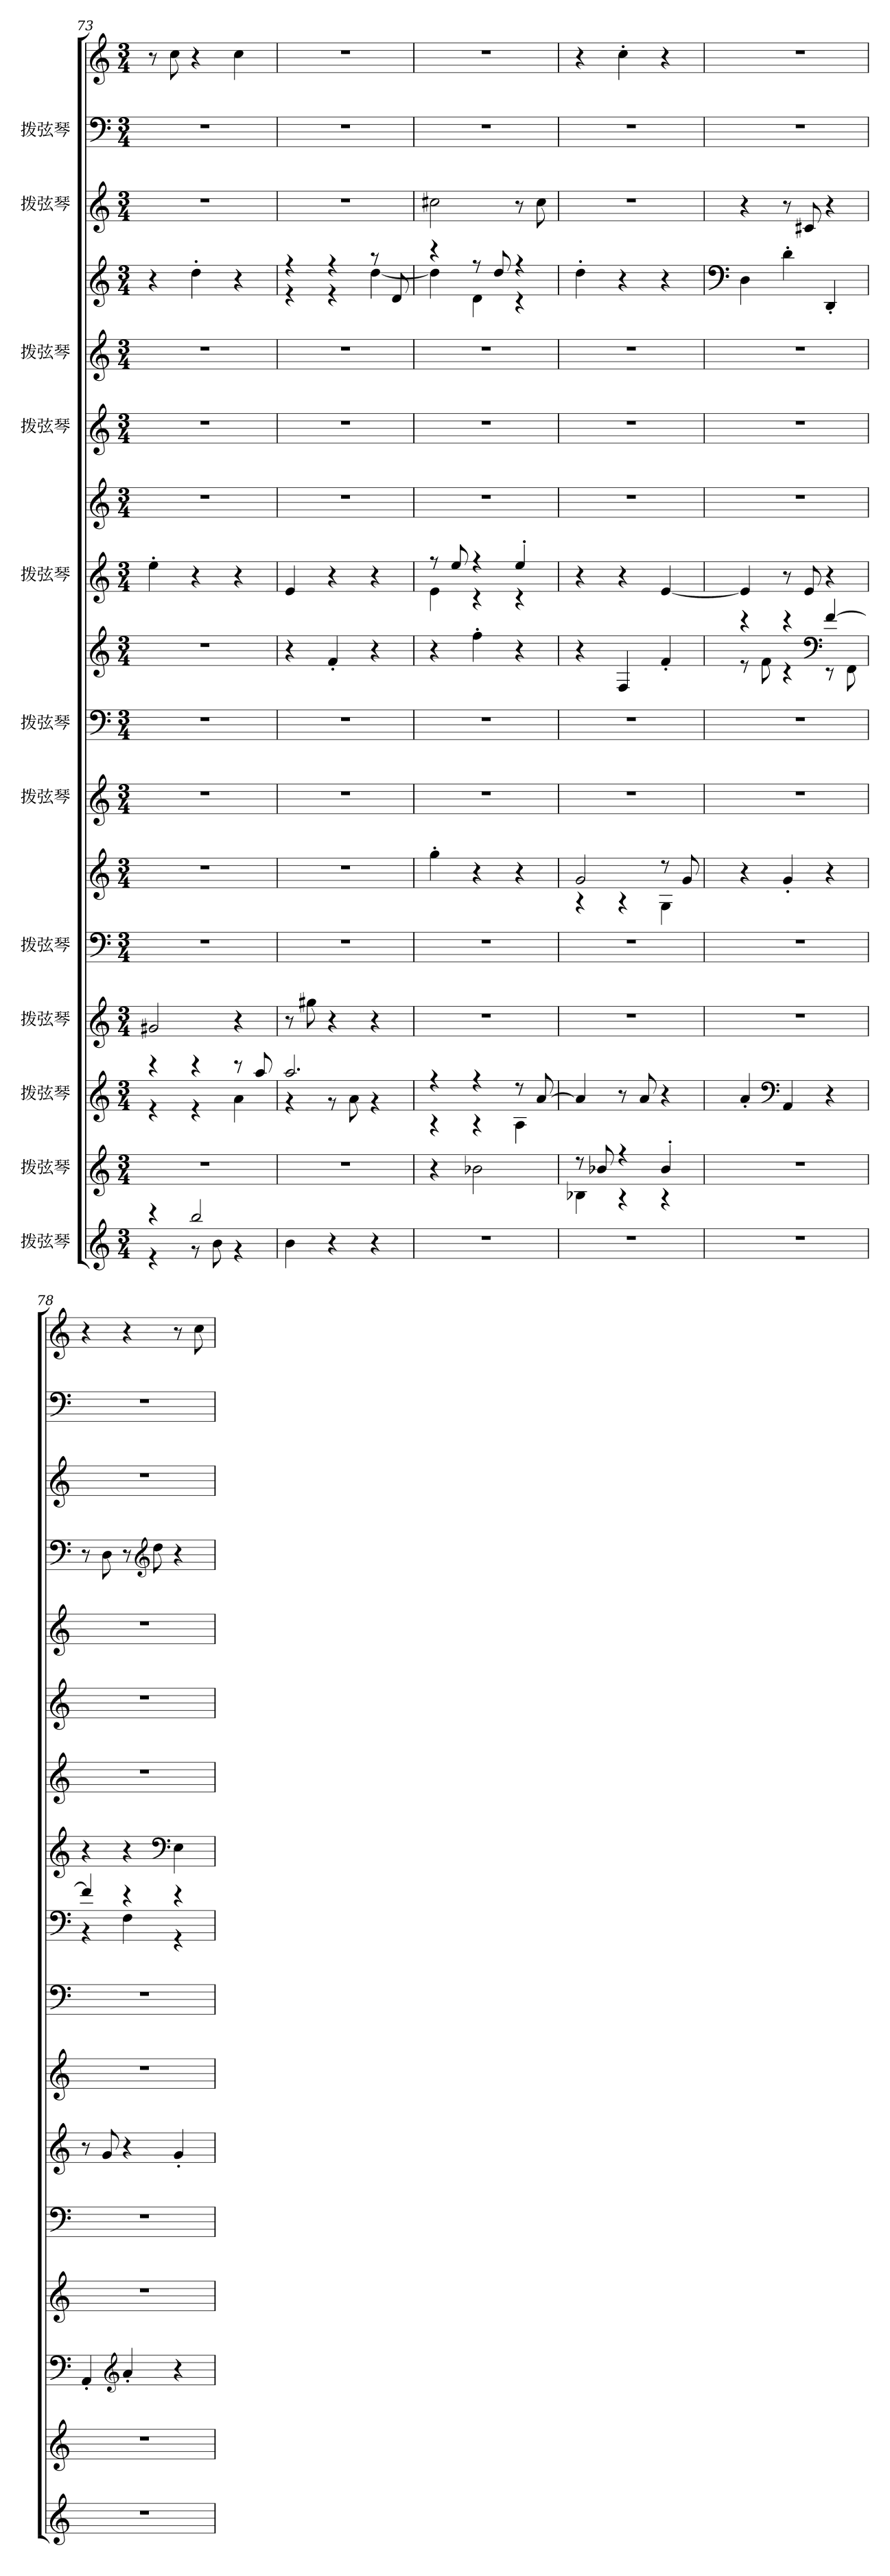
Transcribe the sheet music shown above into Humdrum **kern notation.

**kern	**kern	**kern	**kern	**kern	**kern	**kern	**kern	**kern	**kern	**kern	**kern	**kern	**kern	**kern	**kern	**kern
*part12	*part11	*part10	*part9	*part8	*part8	*part7	*part6	*part6	*part5	*part5	*part4	*part3	*part3	*part2	*part1	*part1
*staff17	*staff16	*staff15	*staff14	*staff13	*staff12	*staff11	*staff10	*staff9	*staff8	*staff7	*staff6	*staff5	*staff4	*staff3	*staff2	*staff1
*I"拨弦琴	*I"拨弦琴	*I"拨弦琴	*I"拨弦琴	*I"拨弦琴	*	*I"拨弦琴	*I"拨弦琴	*	*I"拨弦琴	*	*I"拨弦琴	*I"拨弦琴	*	*I"拨弦琴	*I"拨弦琴	*
*clefG2	*clefG2	*clefG2	*clefG2	*clefF4	*clefG2	*clefG2	*clefF4	*clefG2	*clefG2	*clefG2	*clefG2	*clefG2	*clefG2	*clefG2	*clefF4	*clefG2
*k[]	*k[]	*k[]	*k[]	*k[]	*k[]	*k[]	*k[]	*k[]	*k[]	*k[]	*k[]	*k[]	*k[]	*k[]	*k[]	*k[]
*M3/4	*M3/4	*M3/4	*M3/4	*M3/4	*M3/4	*M3/4	*M3/4	*M3/4	*M3/4	*M3/4	*M3/4	*M3/4	*M3/4	*M3/4	*M3/4	*M3/4
=73	=73	=73	=73	=73	=73	=73	=73	=73	=73	=73	=73	=73	=73	=73	=73	=73
*^	*	*^	*	*	*	*	*	*	*	*	*	*	*	*	*	*
4r	4r	2.r	4r	4r	2g#X/	2.r	2.r	2.r	2.r	2.r	4ee'\	2.r	2.r	2.r	4r	2.r	2.r	8r
.	.	.	.	.	.	.	.	.	.	.	.	.	.	.	.	.	.	8cc\
2bb/	8r	.	4r	4r	.	.	.	.	.	.	4r	.	.	.	4dd'\	.	.	4r
.	8b\	.	.	.	.	.	.	.	.	.	.	.	.	.	.	.	.	.
.	4r	.	8r	4a\	4r	.	.	.	.	.	4r	.	.	.	4r	.	.	4cc\
.	.	.	8aa/	.	.	.	.	.	.	.	.	.	.	.	.	.	.	.
*v	*v	*	*	*	*	*	*	*	*	*	*	*	*	*	*	*	*	*
=74	=74	=74	=74	=74	=74	=74	=74	=74	=74	=74	=74	=74	=74	=74	=74	=74	=74
*	*	*	*	*	*	*	*	*	*	*	*	*	*	*^	*	*	*
4b\	2.r	2.aa/	4r	8r	2.r	2.r	2.r	2.r	4r	4e/	2.r	2.r	2.r	4r	4r	2.r	2.r	2.r
.	.	.	.	8gg#X\	.	.	.	.	.	.	.	.	.	.	.	.	.	.
4r	.	.	8r	4r	.	.	.	.	4f'/	4r	.	.	.	4r	4r	.	.	.
.	.	.	8a\	.	.	.	.	.	.	.	.	.	.	.	.	.	.	.
4r	.	.	4r	4r	.	.	.	.	4r	4r	.	.	.	8r	[4dd\	.	.	.
.	.	.	.	.	.	.	.	.	.	.	.	.	.	8d/	.	.	.	.
!!LO:PB:g=z
=75	=75	=75	=75	=75	=75	=75	=75	=75	=75	=75	=75	=75	=75	=75	=75	=75	=75	=75
*	*	*	*	*	*	*	*	*	*	*^	*	*	*	*	*	*	*	*
2.r	4r	4r	4r	2.r	2.r	4gg'\	2.r	2.r	4r	8r	4e\	2.r	2.r	2.r	4r	4dd\]	2cc#X\	2.r	2.r
.	.	.	.	.	.	.	.	.	.	8ee/	.	.	.	.	.	.	.	.	.
.	2b-X\	4r	4r	.	.	4r	.	.	4ff'\	4r	4r	.	.	.	8r	4d\	.	.	.
.	.	.	.	.	.	.	.	.	.	.	.	.	.	.	8dd/	.	.	.	.
.	.	8r	4A\	.	.	4r	.	.	4r	4ee'/	4r	.	.	.	4r	4r	8r	.	.
.	.	[8a/	.	.	.	.	.	.	.	.	.	.	.	.	.	.	8cc#\	.	.
*	*	*v	*v	*	*	*	*	*	*	*v	*v	*	*	*	*v	*v	*	*	*
=76	=76	=76	=76	=76	=76	=76	=76	=76	=76	=76	=76	=76	=76	=76	=76	=76
*	*^	*	*	*	*^	*	*	*	*	*	*	*	*	*	*	*
2.r	8r	4B-X\	4a/]	2.r	2.r	2g/	4r	2.r	2.r	4r	4r	2.r	2.r	2.r	4dd'\	2.r	2.r	4r
.	8b-X/	.	.	.	.	.	.	.	.	.	.	.	.	.	.	.	.	.
.	4r	4r	8r	.	.	.	4r	.	.	4F/	4r	.	.	.	4r	.	.	4cc'\
.	.	.	8a/	.	.	.	.	.	.	.	.	.	.	.	.	.	.	.
.	4b-'/	4r	4r	.	.	8r	4G\	.	.	4f'/	[4e/	.	.	.	4r	.	.	4r
.	.	.	.	.	.	8g/	.	.	.	.	.	.	.	.	.	.	.	.
*	*v	*v	*	*	*	*v	*v	*	*	*	*	*	*	*	*	*	*	*
=77	=77	=77	=77	=77	=77	=77	=77	=77	=77	=77	=77	=77	=77	=77	=77	=77
*	*	*	*	*	*	*	*	*	*	*	*	*	*clefF4	*	*	*
*	*	*	*	*	*	*	*	*^	*	*	*	*	*	*	*	*
2.r	2.r	4a'/	2.r	2.r	4r	2.r	2.r	4r	8r	4e/]	2.r	2.r	2.r	4D\	4r	2.r	2.r
.	.	.	.	.	.	.	.	.	8f\	.	.	.	.	.	.	.	.
*	*	*clefF4	*	*	*	*	*	*	*	*	*	*	*	*	*	*	*
.	.	4AA/	.	.	4g'/	.	.	4r	4r	8r	.	.	.	4d'\	8r	.	.
.	.	.	.	.	.	.	.	.	.	8e/	.	.	.	.	8c#X/	.	.
*	*	*	*	*	*	*	*	*clefF4	*	*	*	*	*	*	*	*	*
.	.	4r	.	.	4r	.	.	[4f/	8r	4r	.	.	.	4DD'/	4r	.	.
.	.	.	.	.	.	.	.	.	8FF\	.	.	.	.	.	.	.	.
=78	=78	=78	=78	=78	=78	=78	=78	=78	=78	=78	=78	=78	=78	=78	=78	=78	=78
2.r	2.r	4AA'/	2.r	2.r	8r	2.r	2.r	4f/]	4r	4r	2.r	2.r	2.r	8r	2.r	2.r	4r
.	.	.	.	.	8g/	.	.	.	.	.	.	.	.	8D\	.	.	.
*	*	*clefG2	*	*	*	*	*	*	*	*	*	*	*	*	*	*	*
.	.	4a'/	.	.	4r	.	.	4r	4F\	4r	.	.	.	8r	.	.	4r
*	*	*	*	*	*	*	*	*	*	*	*	*	*	*clefG2	*	*	*
.	.	.	.	.	.	.	.	.	.	.	.	.	.	8dd\	.	.	.
*	*	*	*	*	*	*	*	*	*	*clefF4	*	*	*	*	*	*	*
.	.	4r	.	.	4g'/	.	.	4r	4r	4E\	.	.	.	4r	.	.	8r
.	.	.	.	.	.	.	.	.	.	.	.	.	.	.	.	.	8cc\
*	*	*	*	*	*	*	*	*v	*v	*	*	*	*	*	*	*	*
=	=	=	=	=	=	=	=	=	=	=	=	=	=	=	=	=
*-	*-	*-	*-	*-	*-	*-	*-	*-	*-	*-	*-	*-	*-	*-	*-	*-
